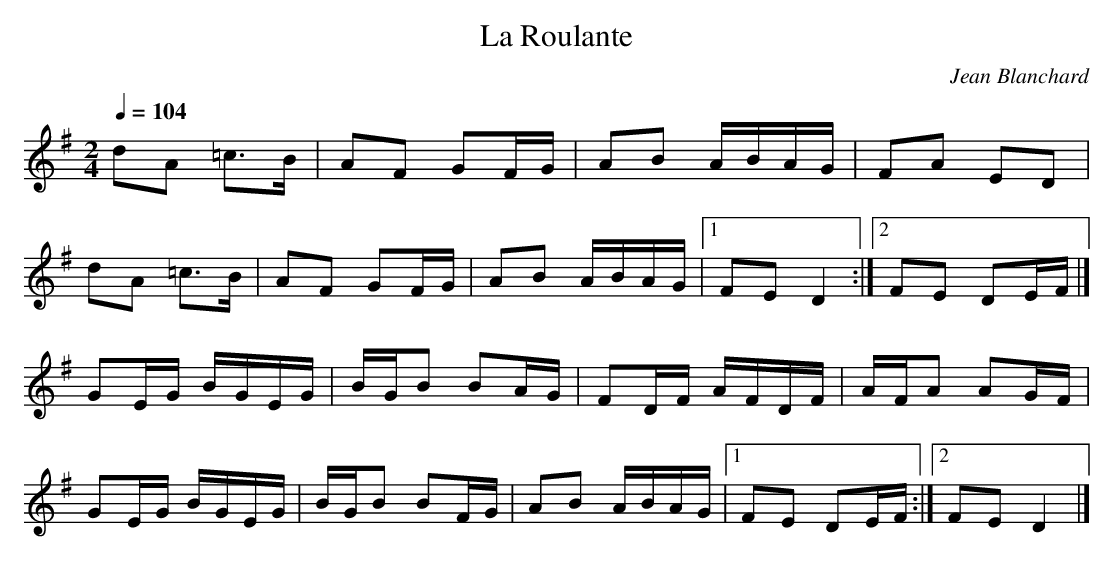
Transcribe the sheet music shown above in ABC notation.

X:1
T: La Roulante
C: Jean Blanchard
Q: 1/4=104
M: 2/4
L: 1/8
K: Dmix
dA =c>B | AF GF/G/ | AB A/B/A/G/ | FA ED |
dA =c>B | AF GF/G/ | AB A/B/A/G/ |[1 FE D2 :|[2 FE DE/F/ |]
GE/G/ B/G/E/G/ | B/G/B BA/G/ | FD/F/ A/F/D/F/ | A/F/A AG/F/ |
GE/G/ B/G/E/G/ | B/G/B BF/G/ | AB A/B/A/G/ |[1 FE DE/F/ :|[2 FE D2 |]
